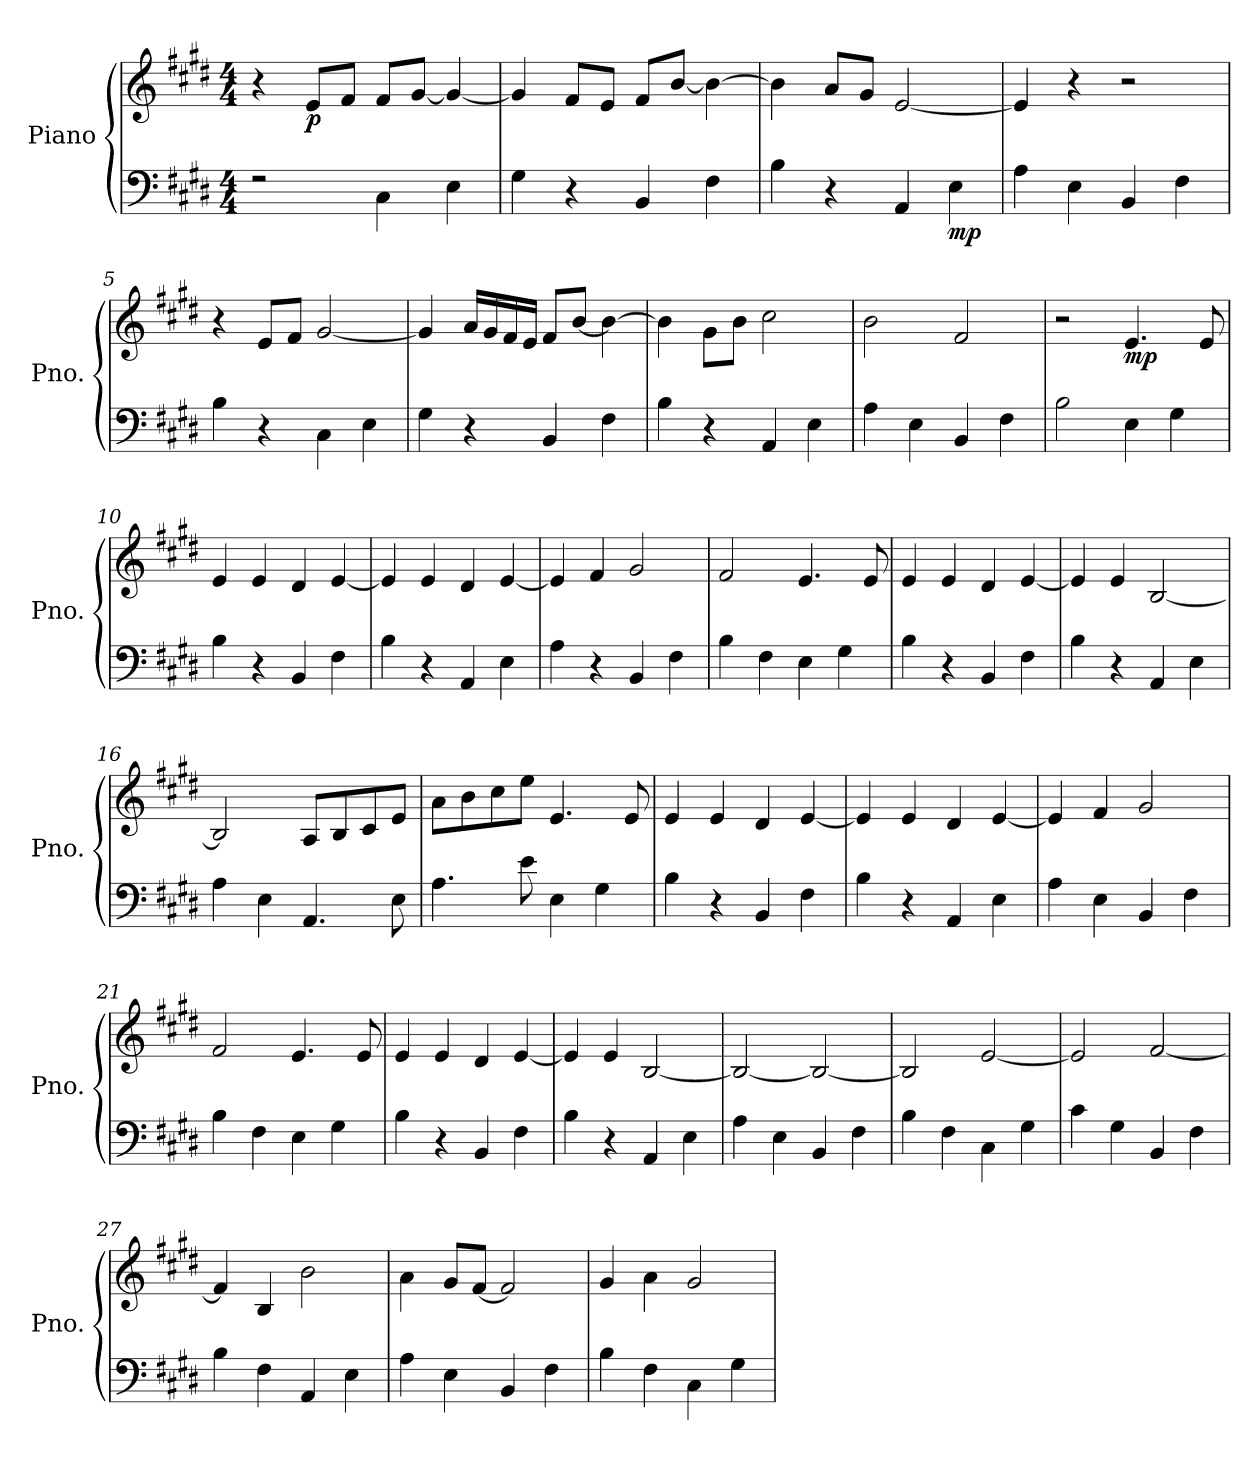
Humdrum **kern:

**kern	**kern	**dynam
*part1	*part1	*part1
*staff2	*staff1	*staff1/2
*I"Piano	*	*
*I'Pno.	*	*
*clefF4	*clefG2	*
*k[f#c#g#d#]	*k[f#c#g#d#]	*
*M4/4	*M4/4	*
*MM99	*MM99	*
=1	=1	=1
2rF	4r	.
!	!	!LO:DY:b
.	8e/L	p
.	8f#/J	.
4C#\	8f#/L	.
.	[8g#/J	.
4E\	4g#/_	.
=2	=2	=2
4G#\	4g#/]	.
4r	8f#/L	.
.	8e/J	.
4BB/	8f#/L	.
.	[8b/J	.
4F#\	4b\_	.
=3	=3	=3
4B\	4b\]	.
4r	8a/L	.
.	8g#/J	.
4AA/	[2e/	.
!	!	!LO:DY:b=2
4E\	.	mp
=4	=4	=4
4A\	4e/]	.
4E\	4r	.
4BB/	2r	.
4F#\	.	.
=5	=5	=5
4B\	4r	.
4r	8e/L	.
.	8f#/J	.
4C#\	[2g#/	.
4E\	.	.
=6	=6	=6
4G#\	4g#/]	.
4r	16a/LL	.
.	16g#/	.
.	16f#/	.
.	16e/JJ	.
4BB/	8f#/L	.
.	[8b/J	.
4F#\	4b\_	.
!!LO:LB:g=z
=7	=7	=7
4B\	4b\]	.
4r	8g#\L	.
.	8b\J	.
4AA/	2cc#\	.
4E\	.	.
=8	=8	=8
4A\	2b\	.
4E\	.	.
4BB/	2f#/	.
4F#\	.	.
=9	=9	=9
2B\	2r	.
!	!	!LO:DY:b
4E\	4.e/	mp
4G#\	.	.
.	8e/	.
=10	=10	=10
4B\	4e/	.
4r	4e/	.
4BB/	4d#/	.
4F#\	[4e/	.
=11	=11	=11
4B\	4e/]	.
4r	4e/	.
4AA/	4d#/	.
4E\	[4e/	.
=12	=12	=12
4A\	4e/]	.
4r	4f#/	.
4BB/	2g#/	.
4F#\	.	.
=13	=13	=13
4B\	2f#/	.
4F#\	.	.
4E\	4.e/	.
4G#\	.	.
.	8e/	.
=14	=14	=14
4B\	4e/	.
4r	4e/	.
4BB/	4d#/	.
4F#\	[4e/	.
!!LO:LB:g=z
=15	=15	=15
4B\	4e/]	.
4r	4e/	.
4AA/	[2B/	.
4E\	.	.
=16	=16	=16
4A\	2B/]	.
4E\	.	.
4.AA/	8A/L	.
.	8B/	.
.	8c#/	.
8E\	8e/J	.
=17	=17	=17
4.A\	8a\L	.
.	8b\	.
.	8cc#\	.
8e\	8ee\J	.
4E\	4.e/	.
4G#\	.	.
.	8e/	.
=18	=18	=18
4B\	4e/	.
4r	4e/	.
4BB/	4d#/	.
4F#\	[4e/	.
=19	=19	=19
4B\	4e/]	.
4r	4e/	.
4AA/	4d#/	.
4E\	[4e/	.
=20	=20	=20
4A\	4e/]	.
4E\	4f#/	.
4BB/	2g#/	.
4F#\	.	.
=21	=21	=21
4B\	2f#/	.
4F#\	.	.
4E\	4.e/	.
4G#\	.	.
.	8e/	.
!!LO:LB:g=z
=22	=22	=22
4B\	4e/	.
4r	4e/	.
4BB/	4d#/	.
4F#\	[4e/	.
=23	=23	=23
4B\	4e/]	.
4r	4e/	.
4AA/	[2B/	.
4E\	.	.
=24	=24	=24
4A\	2B/_	.
4E\	.	.
4BB/	2B/_	.
4F#\	.	.
=25	=25	=25
4B\	2B/]	.
4F#\	.	.
4C#\	[2e/	.
4G#\	.	.
=26	=26	=26
4c#\	2e/]	.
4G#\	.	.
4BB/	[2f#/	.
4F#\	.	.
=27	=27	=27
4B\	4f#/]	.
4F#\	4B/	.
4AA/	2b\	.
4E\	.	.
=28	=28	=28
4A\	4a\	.
4E\	8g#/L	.
.	[8f#/J	.
4BB/	2f#/]	.
4F#\	.	.
=29	=29	=29
4B\	4g#/	.
4F#\	4a\	.
4C#\	2g#/	.
4G#\	.	.
=	=	=
*-	*-	*-
